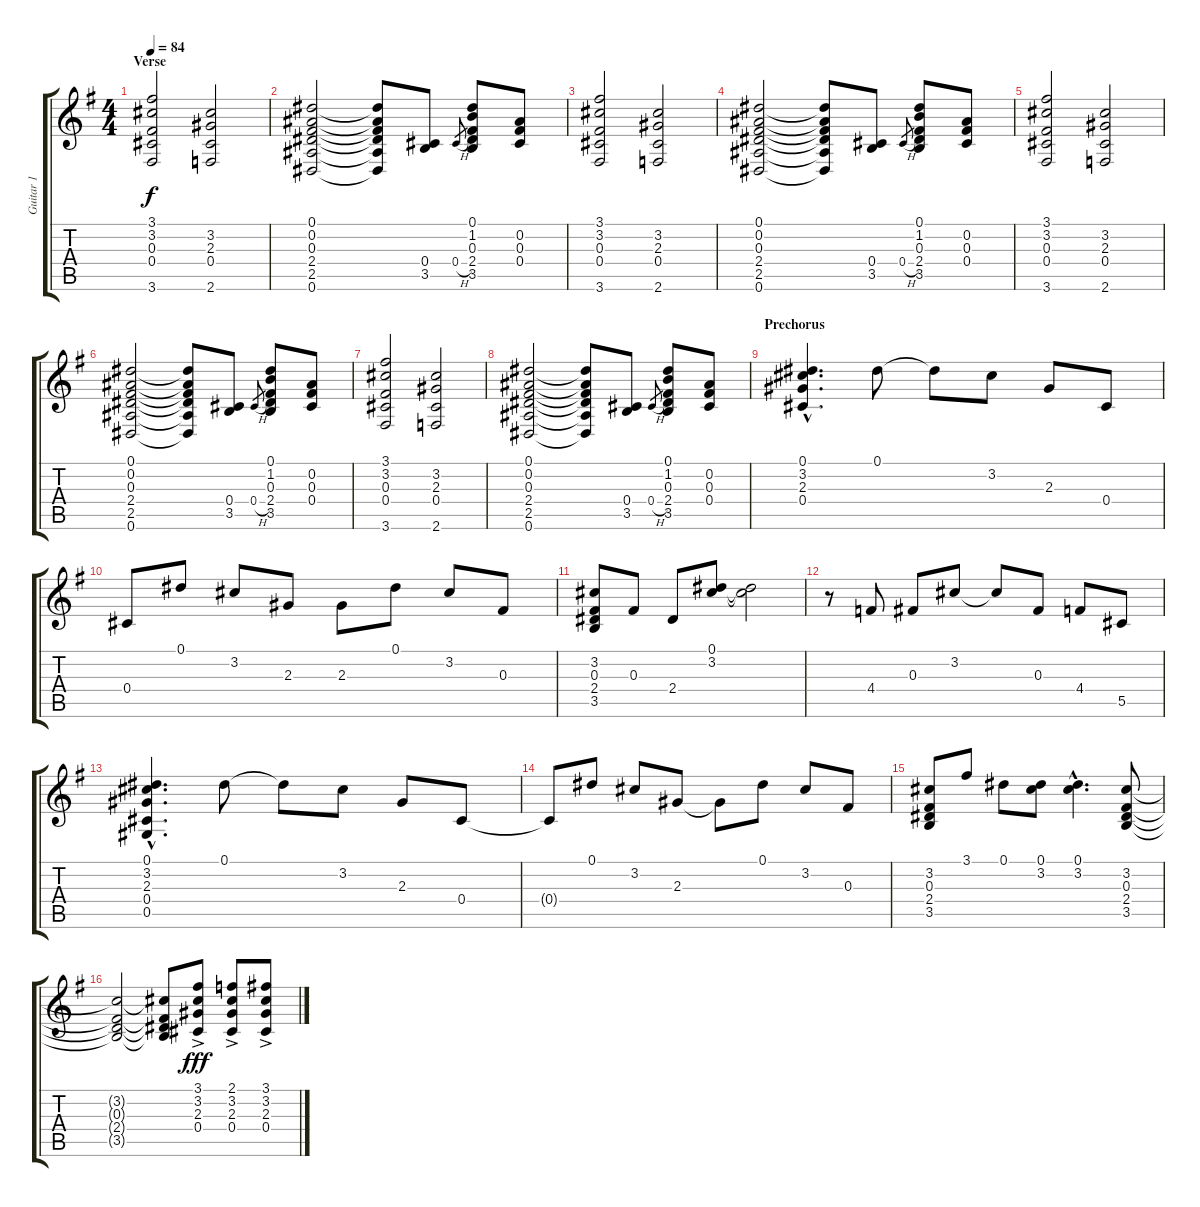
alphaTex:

\track ("Guitar 1" "Guitar 1") {instrument acousticguitarnylon}
\staff {score tabs}
\tuning (Eb4 Bb3 Gb3 Db3 Ab2 Eb2) {hide}
\ts (4 4)
\section ("" "Verse")
\tempo 84
\clef g2
\ks g
(3.1 3.2 0.3 0.4 3.6).2{dy f} (3.2 2.3 0.4 2.6).2 |
(0.1 0.2 0.3 2.4 2.5 0.6).2 (0.1{t} 0.2{t} 0.3{t} 2.4{t} 2.5{t} 0.6{t}).8 (0.4 3.5).8 0.4{h}.8{gr} (0.1 1.2 0.3 2.4 3.5).8 (0.2 0.3 0.4).8 |
(3.1 3.2 0.3 0.4 3.6).2 (3.2 2.3 0.4 2.6).2 |
(0.1 0.2 0.3 2.4 2.5 0.6).2 (0.1{t} 0.2{t} 0.3{t} 2.4{t} 2.5{t} 0.6{t}).8 (0.4 3.5).8 0.4{h}.8{gr} (0.1 1.2 0.3 2.4 3.5).8 (0.2 0.3 0.4).8 |
(3.1 3.2 0.3 0.4 3.6).2 (3.2 2.3 0.4 2.6).2 |
(0.1 0.2 0.3 2.4 2.5 0.6).2 (0.1{t} 0.2{t} 0.3{t} 2.4{t} 2.5{t} 0.6{t}).8 (0.4 3.5).8 0.4{h}.8{gr} (0.1 1.2 0.3 2.4 3.5).8 (0.2 0.3 0.4).8 |
(3.1 3.2 0.3 0.4 3.6).2 (3.2 2.3 0.4 2.6).2 |
(0.1 0.2 0.3 2.4 2.5 0.6).2 (0.1{t} 0.2{t} 0.3{t} 2.4{t} 2.5{t} 0.6{t}).8 (0.4 3.5).8 0.4{h}.8{gr} (0.1 1.2 0.3 2.4 3.5).8 (0.2 0.3 0.4).8 |
\section ("" "Prechorus")
(0.1{hac} 3.2{hac} 2.3{hac} 0.4{hac}).4{d} 0.1.8 0.1{t}.8 3.2.8 2.3.8 0.4.8 |
0.4.8 0.1.8 3.2.8 2.3.8 2.3.8 0.1.8 3.2.8 0.3.8 |
(3.2 0.3 2.4 3.5).8 0.3.8 2.4.8 (0.1 3.2).8 (0.1{t} 3.2{t}).2 |
r.8 4.4.8 0.3.8 3.2.8 3.2{t}.8 0.3.8 4.4.8 5.5.8 |
(0.1{hac} 3.2{hac} 2.3{hac} 0.4{hac} 0.5{hac}).4{d} 0.1.8 0.1{t}.8 3.2.8 2.3.8 0.4.8 |
0.4{t}.8 0.1.8 3.2.8 2.3.8 2.3{t}.8 0.1.8 3.2.8 0.3.8 |
(3.2 0.3 2.4 3.5).8 3.1.8 0.1.8 (0.1 3.2).8 (0.1{hac} 3.2{hac}).4{d} (3.2 0.3 2.4 3.5).8 |
(3.2{t} 0.3{t} 2.4{t} 3.5{t}).2 (3.2{t} 0.3{t} 2.4{t} 3.5{t}).8 (3.1{ac} 3.2{ac} 2.3{ac} 0.4{ac}).8{dy fff} (2.1{ac} 3.2{ac} 2.3{ac} 0.4{ac}).8 (3.1{ac} 3.2{ac} 2.3{ac} 0.4{ac}).8
